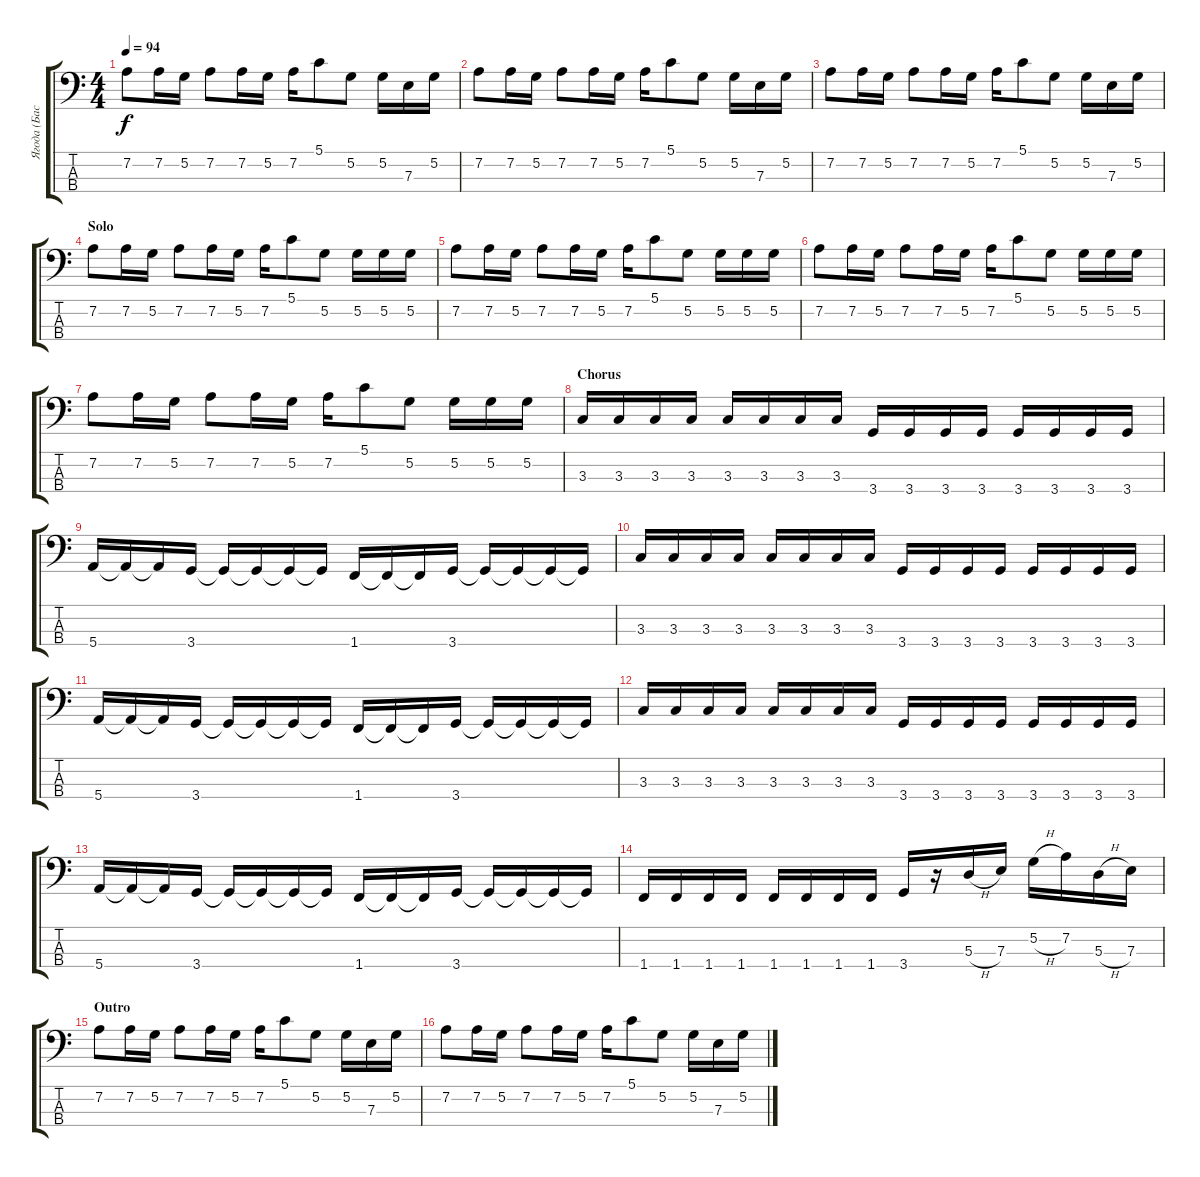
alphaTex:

\track ("Ягода (Бас)" "Ягода (Бас") {instrument electricbassfinger}
\staff {score tabs}
\tuning (G2 D2 A1 E1) {hide}
\ts (4 4)
\tempo 94
\clef f4
\ks c
7.2.8{dy f} 7.2.16 5.2.16 7.2.8 7.2.16 5.2.16 7.2.16 5.1.8 5.2.8 5.2.16 7.3.16 5.2.16 |
7.2.8 7.2.16 5.2.16 7.2.8 7.2.16 5.2.16 7.2.16 5.1.8 5.2.8 5.2.16 7.3.16 5.2.16 |
7.2.8 7.2.16 5.2.16 7.2.8 7.2.16 5.2.16 7.2.16 5.1.8 5.2.8 5.2.16 7.3.16 5.2.16 |
\section ("" "Solo")
7.2.8 7.2.16 5.2.16 7.2.8 7.2.16 5.2.16 7.2.16 5.1.8 5.2.8 5.2.16 5.2.16 5.2.16 |
7.2.8 7.2.16 5.2.16 7.2.8 7.2.16 5.2.16 7.2.16 5.1.8 5.2.8 5.2.16 5.2.16 5.2.16 |
7.2.8 7.2.16 5.2.16 7.2.8 7.2.16 5.2.16 7.2.16 5.1.8 5.2.8 5.2.16 5.2.16 5.2.16 |
7.2.8 7.2.16 5.2.16 7.2.8 7.2.16 5.2.16 7.2.16 5.1.8 5.2.8 5.2.16 5.2.16 5.2.16 |
\section ("" "Chorus")
3.3.16 3.3.16 3.3.16 3.3.16 3.3.16 3.3.16 3.3.16 3.3.16 3.4.16 3.4.16 3.4.16 3.4.16 3.4.16 3.4.16 3.4.16 3.4.16 |
5.4.16 5.4{t}.16 5.4{t}.16 3.4.16 3.4{t}.16 3.4{t}.16 3.4{t}.16 3.4{t}.16 1.4.16 1.4{t}.16 1.4{t}.16 3.4.16 3.4{t}.16 3.4{t}.16 3.4{t}.16 3.4{t}.16 |
3.3.16 3.3.16 3.3.16 3.3.16 3.3.16 3.3.16 3.3.16 3.3.16 3.4.16 3.4.16 3.4.16 3.4.16 3.4.16 3.4.16 3.4.16 3.4.16 |
5.4.16 5.4{t}.16 5.4{t}.16 3.4.16 3.4{t}.16 3.4{t}.16 3.4{t}.16 3.4{t}.16 1.4.16 1.4{t}.16 1.4{t}.16 3.4.16 3.4{t}.16 3.4{t}.16 3.4{t}.16 3.4{t}.16 |
3.3.16 3.3.16 3.3.16 3.3.16 3.3.16 3.3.16 3.3.16 3.3.16 3.4.16 3.4.16 3.4.16 3.4.16 3.4.16 3.4.16 3.4.16 3.4.16 |
5.4.16 5.4{t}.16 5.4{t}.16 3.4.16 3.4{t}.16 3.4{t}.16 3.4{t}.16 3.4{t}.16 1.4.16 1.4{t}.16 1.4{t}.16 3.4.16 3.4{t}.16 3.4{t}.16 3.4{t}.16 3.4{t}.16 |
1.4.16 1.4.16 1.4.16 1.4.16 1.4.16 1.4.16 1.4.16 1.4.16 3.4.16 r.16 5.3{h}.16 7.3.16 5.2{h}.16 7.2.16 5.3{h}.16 7.3.16 |
\section ("" "Outro")
7.2.8 7.2.16 5.2.16 7.2.8 7.2.16 5.2.16 7.2.16 5.1.8 5.2.8 5.2.16 7.3.16 5.2.16 |
7.2.8 7.2.16 5.2.16 7.2.8 7.2.16 5.2.16 7.2.16 5.1.8 5.2.8 5.2.16 7.3.16 5.2.16
